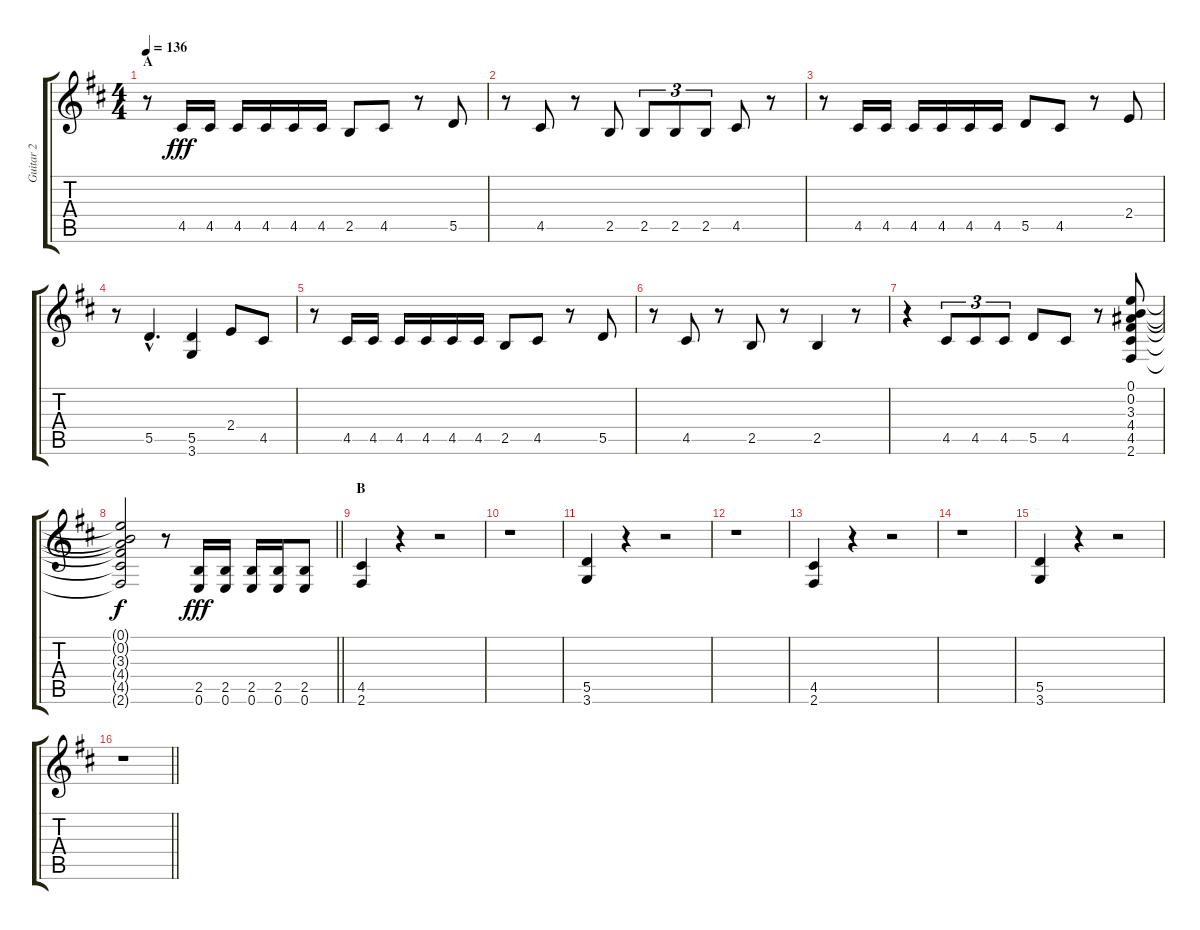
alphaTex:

\track ("Guitar 2" "Guitar 2") {instrument distortionguitar}
\staff {score tabs}
\tuning (E4 B3 G3 D3 A2 E2) {hide}
\ts (4 4)
\section ("" "A")
\tempo 136
\clef g2
\ks d
r.8{dy fff} 4.5.16 4.5.16 4.5.16 4.5.16 4.5.16 4.5.16 2.5.8 4.5.8 r.8 5.5.8 |
r.8 4.5.8 r.8 2.5.8 2.5.8{tu (3 2)} 2.5.8{tu (3 2)} 2.5.8{tu (3 2)} 4.5.8 r.8 |
r.8 4.5.16 4.5.16 4.5.16 4.5.16 4.5.16 4.5.16 5.5.8 4.5.8 r.8 2.4.8 |
r.8 5.5{hac}.4{d} (5.5 3.6).4 2.4.8 4.5.8 |
r.8 4.5.16 4.5.16 4.5.16 4.5.16 4.5.16 4.5.16 2.5.8 4.5.8 r.8 5.5.8 |
r.8 4.5.8 r.8 2.5.8 r.8 2.5.4 r.8 |
r.4 4.5.8{tu (3 2)} 4.5.8{tu (3 2)} 4.5.8{tu (3 2)} 5.5.8 4.5.8 r.8 (0.1 0.2 3.3 4.4 4.5 2.6).8 |
\barLineRight lightlight
(0.1{t} 0.2{t} 3.3{t} 4.4{t} 4.5{t} 2.6{t}).2{dy f} r.8 (2.5 0.6).16{dy fff} (2.5 0.6).16 (2.5 0.6).16 (2.5 0.6).16 (2.5 0.6).8 |
\section ("" "B")
(4.5 2.6).4 r.4 r.2 |
r.1 |
(5.5 3.6).4 r.4 r.2 |
r.1 |
(4.5 2.6).4 r.4 r.2 |
r.1 |
(5.5 3.6).4 r.4 r.2 |
\barLineRight lightlight
r.1
